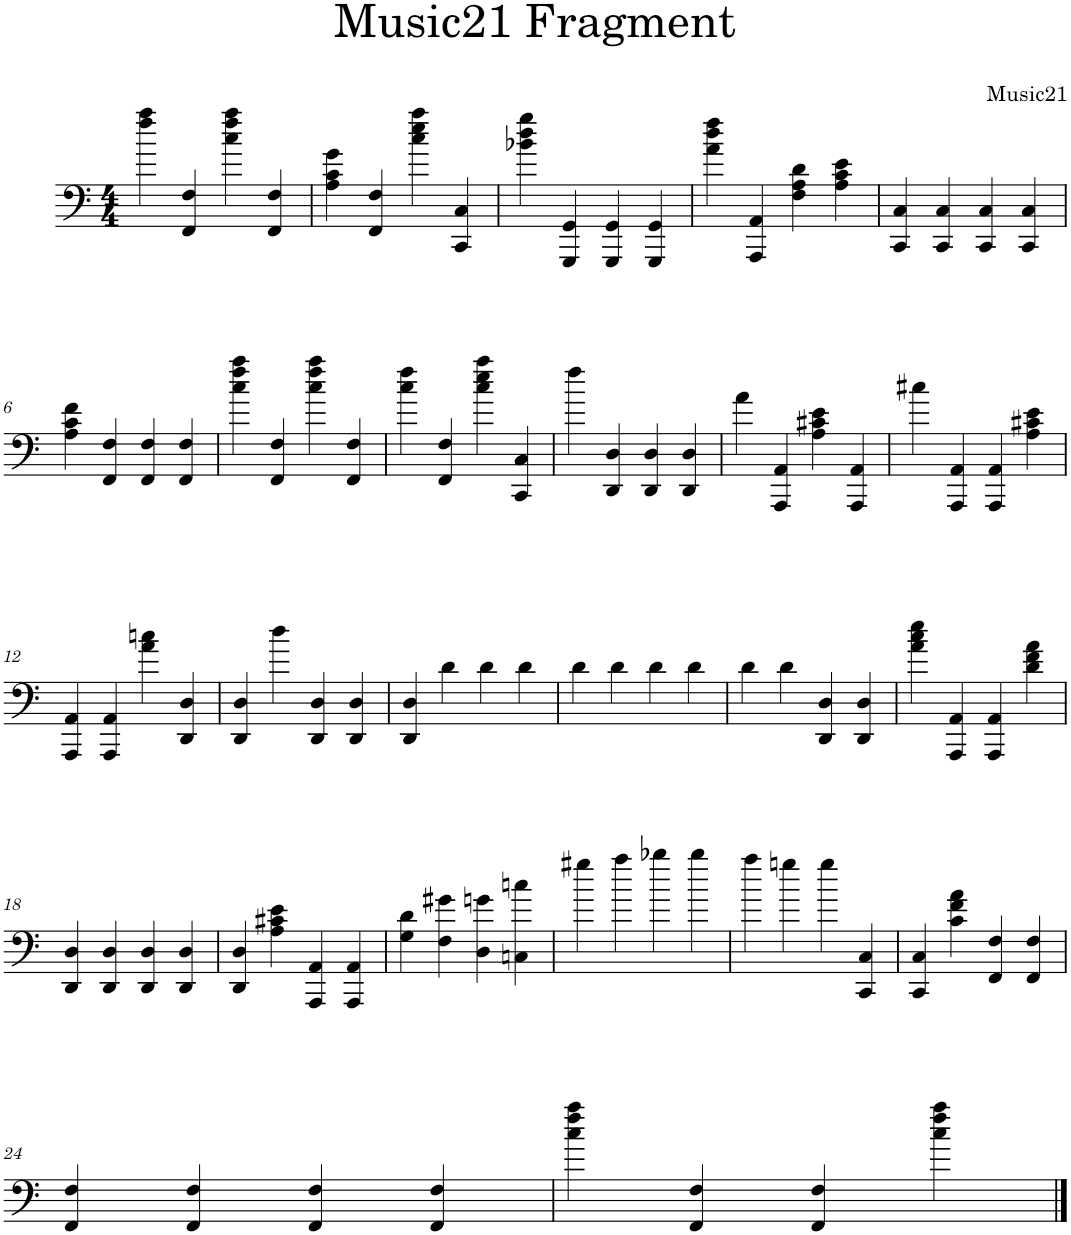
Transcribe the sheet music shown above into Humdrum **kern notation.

**kern
*part1
*staff1
*I"Piano
*I'Pno
*clefF4
*k[]
*M4/4
=1
4ff\ 4aa\
4FF/ 4F/
4cc\ 4ff\ 4aa\
4FF/ 4F/
=2
4A\ 4c\ 4g\
4FF/ 4F/
4cc\ 4ee\ 4aa\
4CC/ 4C/
=3
4b-X\ 4dd\ 4gg\
4GGG/ 4GG/
4GGG/ 4GG/
4GGG/ 4GG/
=4
4a\ 4dd\ 4ff\
4AAA/ 4AA/
4F\ 4A\ 4d\
4A\ 4c\ 4e\
=5
4CC/ 4C/
4CC/ 4C/
4CC/ 4C/
4CC/ 4C/
!!LO:LB:g=z
=6
4A\ 4c\ 4f\
4FF/ 4F/
4FF/ 4F/
4FF/ 4F/
=7
4cc\ 4ff\ 4aa\
4FF/ 4F/
4cc\ 4ff\ 4aa\
4FF/ 4F/
=8
4cc\ 4ff\
4FF/ 4F/
4cc\ 4ee\ 4aa\
4CC/ 4C/
=9
4ff\
4DD/ 4D/
4DD/ 4D/
4DD/ 4D/
=10
4a\
4AAA/ 4AA/
4A\ 4c#X\ 4e\
4AAA/ 4AA/
=11
4cc#X\
4AAA/ 4AA/
4AAA/ 4AA/
4A\ 4c#X\ 4e\
!!LO:LB:g=z
=12
4AAA/ 4AA/
4AAA/ 4AA/
4a\ 4ccn\
4DD/ 4D/
=13
4DD/ 4D/
4dd\
4DD/ 4D/
4DD/ 4D/
=14
4DD/ 4D/
4d\
4d\
4d\
=15
4d\
4d\
4d\
4d\
=16
4d\
4d\
4DD/ 4D/
4DD/ 4D/
=17
4a\ 4cc\ 4ee\
4AAA/ 4AA/
4AAA/ 4AA/
4d\ 4f\ 4a\
!!LO:LB:g=z
=18
4DD/ 4D/
4DD/ 4D/
4DD/ 4D/
4DD/ 4D/
=19
4DD/ 4D/
4A\ 4c#X\ 4e\
4AAA/ 4AA/
4AAA/ 4AA/
=20
4G\ 4d\
4F\ 4g#X\
4D\ 4gn\
4Cn\ 4ccn\
=21
4gg#X\
4aa\
4bb-X\
4bb-\
=22
4aa\
4ggn\
4gg\
4CC/ 4C/
=23
4CC/ 4C/
4c\ 4f\ 4a\
4FF/ 4F/
4FF/ 4F/
!!LO:LB:g=z
=24
4FF/ 4F/
4FF/ 4F/
4FF/ 4F/
4FF/ 4F/
=25
4cc\ 4ff\ 4aa\
4FF/ 4F/
4FF/ 4F/
4cc\ 4ff\ 4aa\
==
*-
